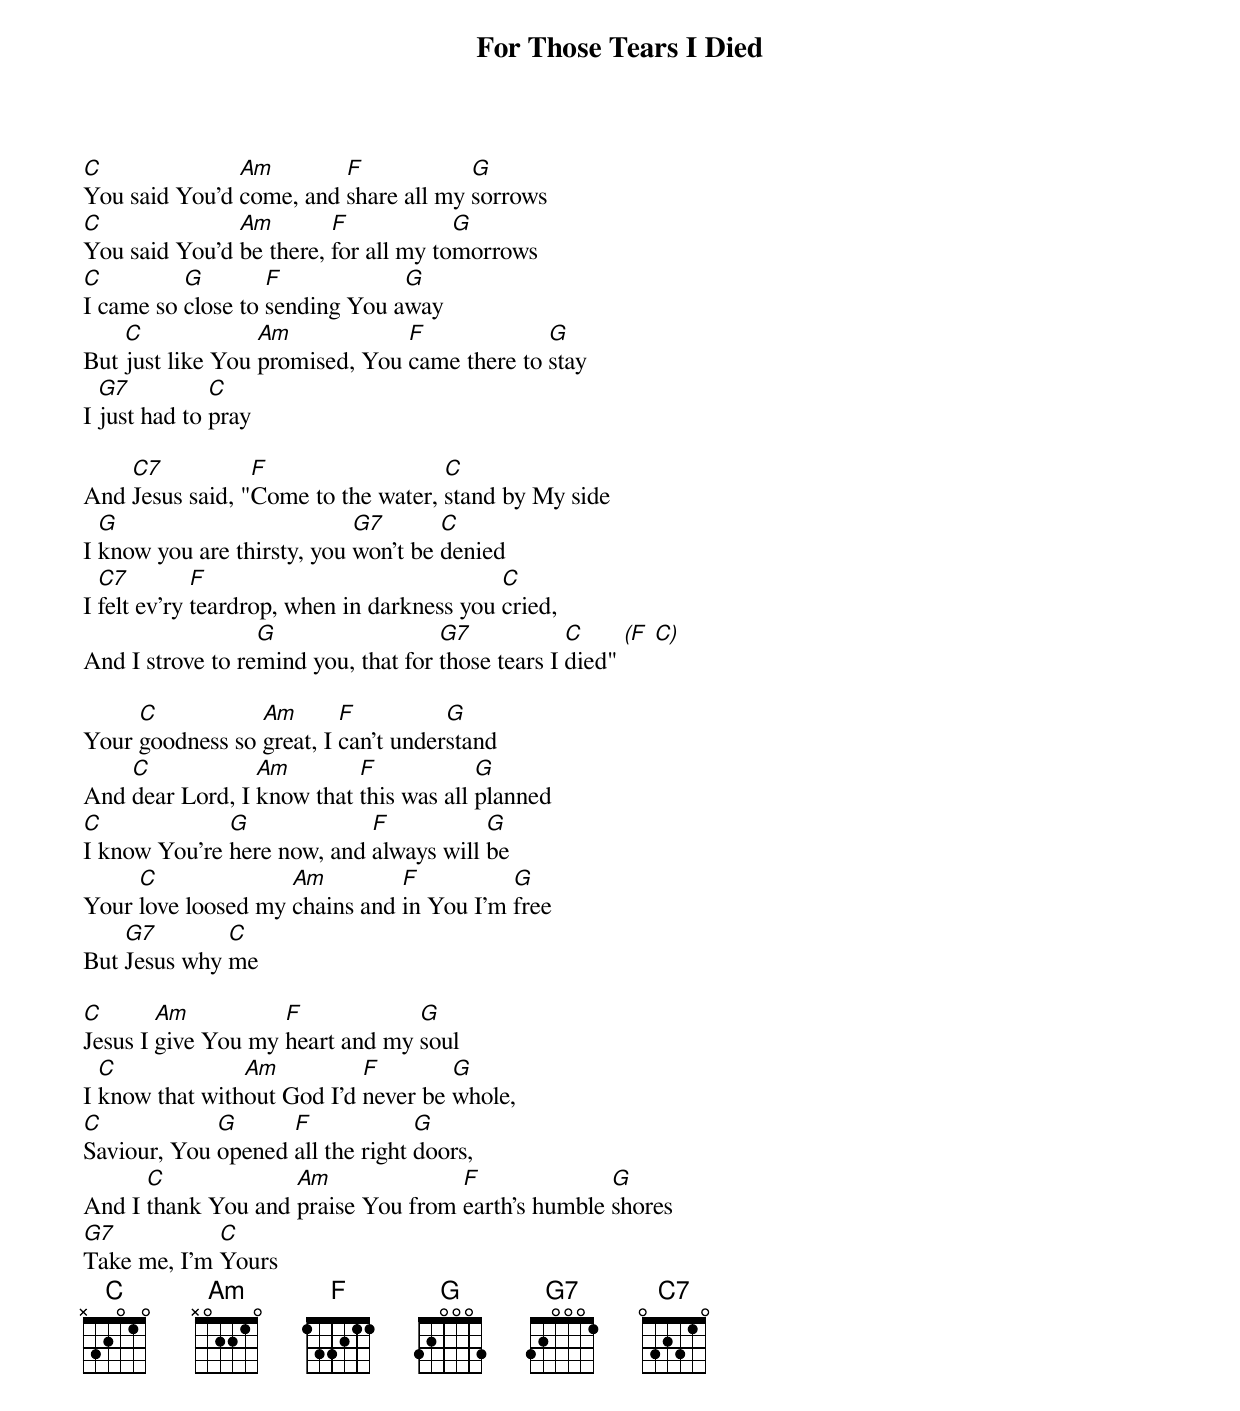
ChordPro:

{title: For Those Tears I Died}
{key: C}
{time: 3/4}
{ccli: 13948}
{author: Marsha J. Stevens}
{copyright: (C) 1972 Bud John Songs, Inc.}

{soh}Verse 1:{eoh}
[C]You said You'd [Am]come, and [F]share all my [G]sorrows
[C]You said You'd [Am]be there, [F]for all my to[G]morrows
[C]I came so [G]close to [F]sending You a[G]way
But [C]just like You [Am]promised, You [F]came there to [G]stay
I [G7]just had to [C]pray

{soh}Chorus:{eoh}
And [C7]Jesus said, "[F]Come to the water, [C]stand by My side
I [G]know you are thirsty, you [G7]won't be [C]denied
I [C7]felt ev'ry [F]teardrop, when in darkness you [C]cried,
And I strove to re[G]mind you, that for [G7]those tears I [C]died" [(F  C)]

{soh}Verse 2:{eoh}
Your [C]goodness so [Am]great, I [F]can't under[G]stand
And [C]dear Lord, I [Am]know that [F]this was all [G]planned
[C]I know You're [G]here now, and [F]always will [G]be
Your [C]love loosed my [Am]chains and [F]in You I'm [G]free
But [G7]Jesus why [C]me

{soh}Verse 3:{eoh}
[C]Jesus I [Am]give You my [F]heart and my [G]soul
I [C]know that with[Am]out God I'd [F]never be [G]whole,
[C]Saviour, You [G]opened [F]all the right [G]doors,
And I [C]thank You and [Am]praise You from [F]earth's humble [G]shores
[G7]Take me, I'm [C]Yours
